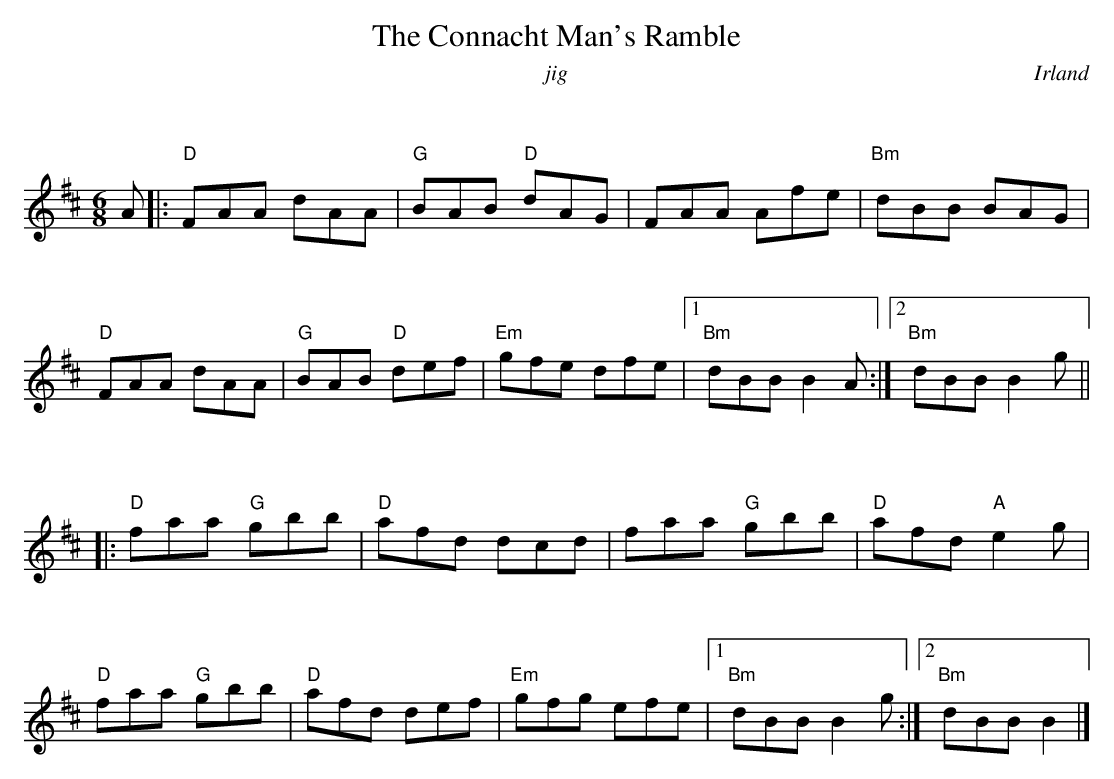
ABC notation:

X:1
T:The Connacht Man's Ramble
O:Irland
M:6/8
L:1/8
%%staves (1 2)
K:D
V:1
x|:"D"x6|"G"x3"D"x3|x6|"Bm"x6|
"D"x6|"G"x3"D"x3|"Em"x6|[1 "Bm"x6:|[2 "Bm"x6||
|:"D"x3"G"x3|"D"x6|x3"G"x3|"D"x3"A"x3|
"D"x3"G"x3|"D"x6|"Em"x6|[1 "Bm"x6:|[2 "Bm"x3x2|]
V:2
A|:FAA dAA|BAB dAG|FAA Afe|dBB BAG|
FAA dAA|BAB def|gfe dfe|[1 dBBB2A:|[2 dBBB2g||
|:faa gbb|afd dcd|faa gbb|afde2g|
faa gbb|afd def|gfg efe|[1 dBBB2g:|[2 dBBB2|]
